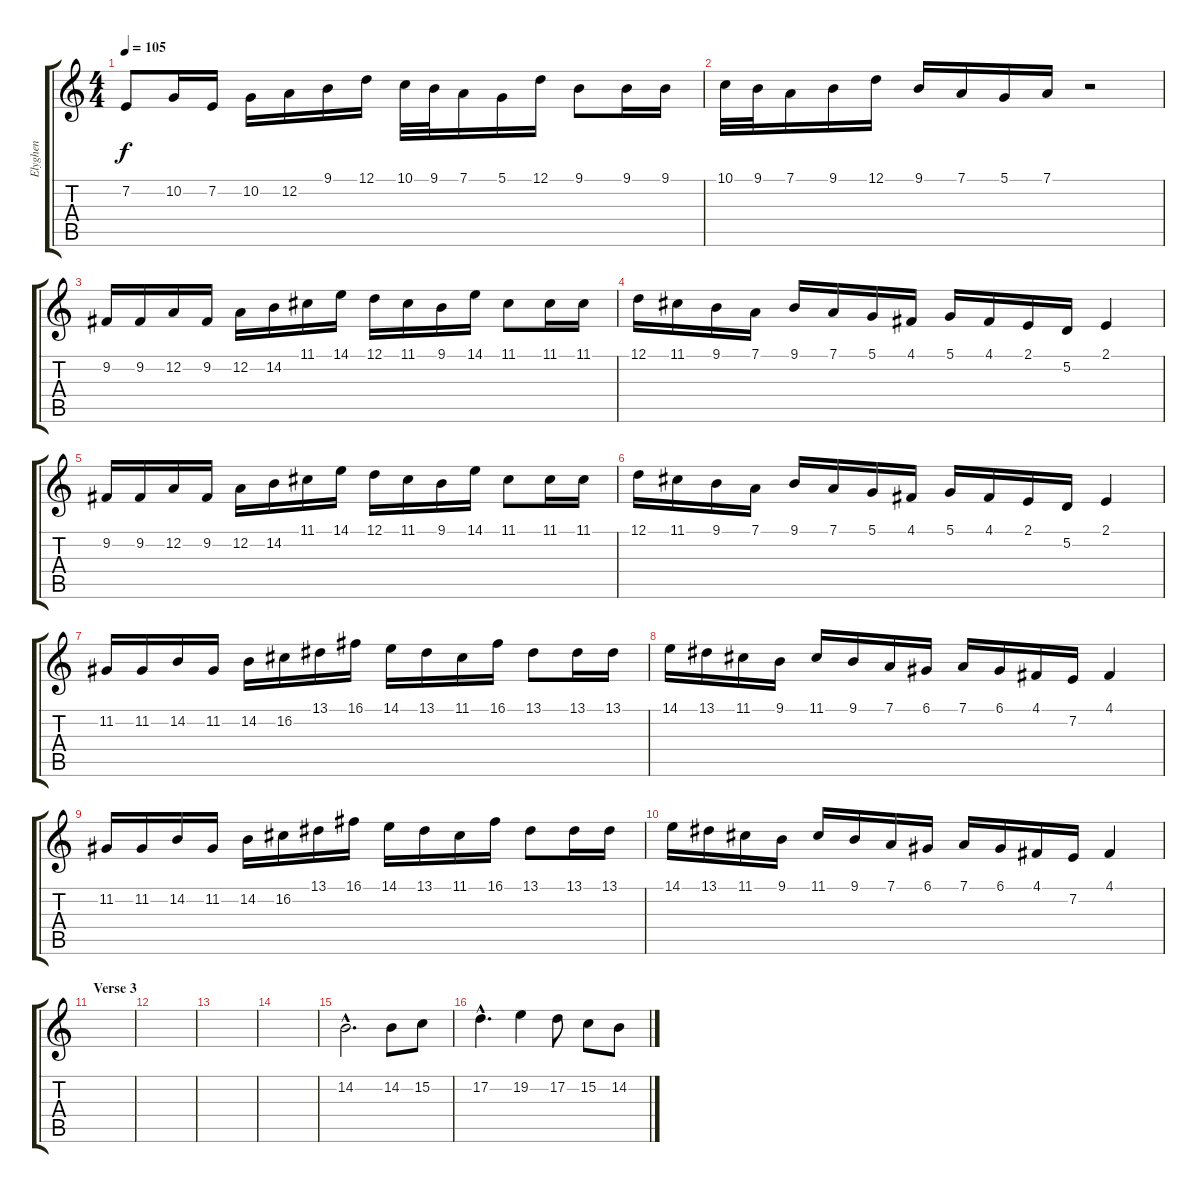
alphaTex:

\track ("Elyghen" "Elyghen") {instrument violin}
\staff {score tabs}
\tuning (D4 A3 F3 C3 G2 D2) {hide}
\ts (4 4)
\tempo 105
\clef g2
\ks c
7.2.8{dy f} 10.2.16 7.2.16 10.2.16 12.2.16 9.1.16 12.1.16 10.1.32 9.1.32 7.1.16 5.1.16 12.1.16 9.1.8 9.1.16 9.1.16 |
10.1.32 9.1.32 7.1.16 9.1.16 12.1.16 9.1.16 7.1.16 5.1.16 7.1.16 r.2 |
9.2.16 9.2.16 12.2.16 9.2.16 12.2.16 14.2.16 11.1.16 14.1.16 12.1.16 11.1.16 9.1.16 14.1.16 11.1.8 11.1.16 11.1.16 |
12.1.16 11.1.16 9.1.16 7.1.16 9.1.16 7.1.16 5.1.16 4.1.16 5.1.16 4.1.16 2.1.16 5.2.16 2.1.4 |
9.2.16 9.2.16 12.2.16 9.2.16 12.2.16 14.2.16 11.1.16 14.1.16 12.1.16 11.1.16 9.1.16 14.1.16 11.1.8 11.1.16 11.1.16 |
12.1.16 11.1.16 9.1.16 7.1.16 9.1.16 7.1.16 5.1.16 4.1.16 5.1.16 4.1.16 2.1.16 5.2.16 2.1.4 |
11.2.16 11.2.16 14.2.16 11.2.16 14.2.16 16.2.16 13.1.16 16.1.16 14.1.16 13.1.16 11.1.16 16.1.16 13.1.8 13.1.16 13.1.16 |
14.1.16 13.1.16 11.1.16 9.1.16 11.1.16 9.1.16 7.1.16 6.1.16 7.1.16 6.1.16 4.1.16 7.2.16 4.1.4 |
11.2.16 11.2.16 14.2.16 11.2.16 14.2.16 16.2.16 13.1.16 16.1.16 14.1.16 13.1.16 11.1.16 16.1.16 13.1.8 13.1.16 13.1.16 |
14.1.16 13.1.16 11.1.16 9.1.16 11.1.16 9.1.16 7.1.16 6.1.16 7.1.16 6.1.16 4.1.16 7.2.16 4.1.4 |
\section ("" "Verse 3")
|
|
|
|
14.2{hac}.2{d} 14.2.8 15.2.8 |
17.2{hac}.4{d} 19.2.4 17.2.8 15.2.8 14.2.8
